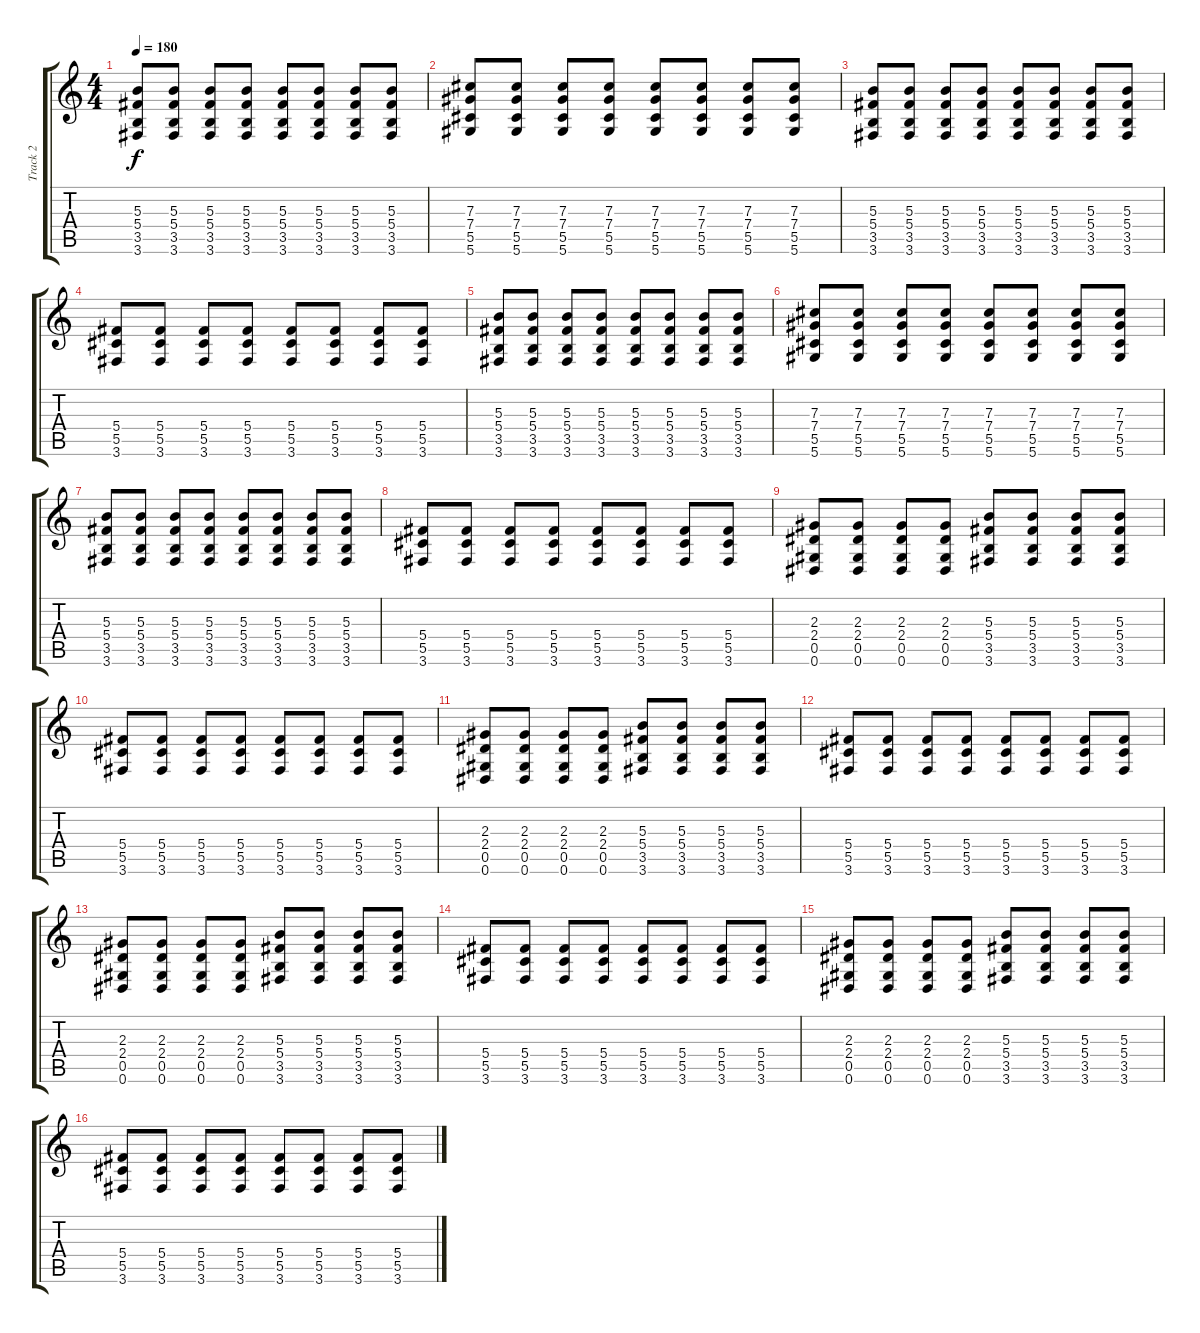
\track ("Track 2" "Track 2") {instrument distortionguitar}
\staff {score tabs}
\tuning (Eb4 Bb3 Gb3 Db3 Ab2 Eb2) {hide}
\ts (4 4)
\tempo 180
\clef g2
\ks c
(5.3 5.4 3.5 3.6).8{dy f} (5.3 5.4 3.5 3.6).8 (5.3 5.4 3.5 3.6).8 (5.3 5.4 3.5 3.6).8 (5.3 5.4 3.5 3.6).8 (5.3 5.4 3.5 3.6).8 (5.3 5.4 3.5 3.6).8 (5.3 5.4 3.5 3.6).8 |
(7.3 7.4 5.5 5.6).8 (7.3 7.4 5.5 5.6).8 (7.3 7.4 5.5 5.6).8 (7.3 7.4 5.5 5.6).8 (7.3 7.4 5.5 5.6).8 (7.3 7.4 5.5 5.6).8 (7.3 7.4 5.5 5.6).8 (7.3 7.4 5.5 5.6).8 |
(5.3 5.4 3.5 3.6).8 (5.3 5.4 3.5 3.6).8 (5.3 5.4 3.5 3.6).8 (5.3 5.4 3.5 3.6).8 (5.3 5.4 3.5 3.6).8 (5.3 5.4 3.5 3.6).8 (5.3 5.4 3.5 3.6).8 (5.3 5.4 3.5 3.6).8 |
(5.4 5.5 3.6).8 (5.4 5.5 3.6).8 (5.4 5.5 3.6).8 (5.4 5.5 3.6).8 (5.4 5.5 3.6).8 (5.4 5.5 3.6).8 (5.4 5.5 3.6).8 (5.4 5.5 3.6).8 |
(5.3 5.4 3.5 3.6).8 (5.3 5.4 3.5 3.6).8 (5.3 5.4 3.5 3.6).8 (5.3 5.4 3.5 3.6).8 (5.3 5.4 3.5 3.6).8 (5.3 5.4 3.5 3.6).8 (5.3 5.4 3.5 3.6).8 (5.3 5.4 3.5 3.6).8 |
(7.3 7.4 5.5 5.6).8 (7.3 7.4 5.5 5.6).8 (7.3 7.4 5.5 5.6).8 (7.3 7.4 5.5 5.6).8 (7.3 7.4 5.5 5.6).8 (7.3 7.4 5.5 5.6).8 (7.3 7.4 5.5 5.6).8 (7.3 7.4 5.5 5.6).8 |
(5.3 5.4 3.5 3.6).8 (5.3 5.4 3.5 3.6).8 (5.3 5.4 3.5 3.6).8 (5.3 5.4 3.5 3.6).8 (5.3 5.4 3.5 3.6).8 (5.3 5.4 3.5 3.6).8 (5.3 5.4 3.5 3.6).8 (5.3 5.4 3.5 3.6).8 |
(5.4 5.5 3.6).8 (5.4 5.5 3.6).8 (5.4 5.5 3.6).8 (5.4 5.5 3.6).8 (5.4 5.5 3.6).8 (5.4 5.5 3.6).8 (5.4 5.5 3.6).8 (5.4 5.5 3.6).8 |
(2.3 2.4 0.5 0.6).8 (2.3 2.4 0.5 0.6).8 (2.3 2.4 0.5 0.6).8 (2.3 2.4 0.5 0.6).8 (5.3 5.4 3.5 3.6).8 (5.3 5.4 3.5 3.6).8 (5.3 5.4 3.5 3.6).8 (5.3 5.4 3.5 3.6).8 |
(5.4 5.5 3.6).8 (5.4 5.5 3.6).8 (5.4 5.5 3.6).8 (5.4 5.5 3.6).8 (5.4 5.5 3.6).8 (5.4 5.5 3.6).8 (5.4 5.5 3.6).8 (5.4 5.5 3.6).8 |
(2.3 2.4 0.5 0.6).8 (2.3 2.4 0.5 0.6).8 (2.3 2.4 0.5 0.6).8 (2.3 2.4 0.5 0.6).8 (5.3 5.4 3.5 3.6).8 (5.3 5.4 3.5 3.6).8 (5.3 5.4 3.5 3.6).8 (5.3 5.4 3.5 3.6).8 |
(5.4 5.5 3.6).8 (5.4 5.5 3.6).8 (5.4 5.5 3.6).8 (5.4 5.5 3.6).8 (5.4 5.5 3.6).8 (5.4 5.5 3.6).8 (5.4 5.5 3.6).8 (5.4 5.5 3.6).8 |
(2.3 2.4 0.5 0.6).8 (2.3 2.4 0.5 0.6).8 (2.3 2.4 0.5 0.6).8 (2.3 2.4 0.5 0.6).8 (5.3 5.4 3.5 3.6).8 (5.3 5.4 3.5 3.6).8 (5.3 5.4 3.5 3.6).8 (5.3 5.4 3.5 3.6).8 |
(5.4 5.5 3.6).8 (5.4 5.5 3.6).8 (5.4 5.5 3.6).8 (5.4 5.5 3.6).8 (5.4 5.5 3.6).8 (5.4 5.5 3.6).8 (5.4 5.5 3.6).8 (5.4 5.5 3.6).8 |
(2.3 2.4 0.5 0.6).8 (2.3 2.4 0.5 0.6).8 (2.3 2.4 0.5 0.6).8 (2.3 2.4 0.5 0.6).8 (5.3 5.4 3.5 3.6).8 (5.3 5.4 3.5 3.6).8 (5.3 5.4 3.5 3.6).8 (5.3 5.4 3.5 3.6).8 |
(5.4 5.5 3.6).8 (5.4 5.5 3.6).8 (5.4 5.5 3.6).8 (5.4 5.5 3.6).8 (5.4 5.5 3.6).8 (5.4 5.5 3.6).8 (5.4 5.5 3.6).8 (5.4 5.5 3.6).8
